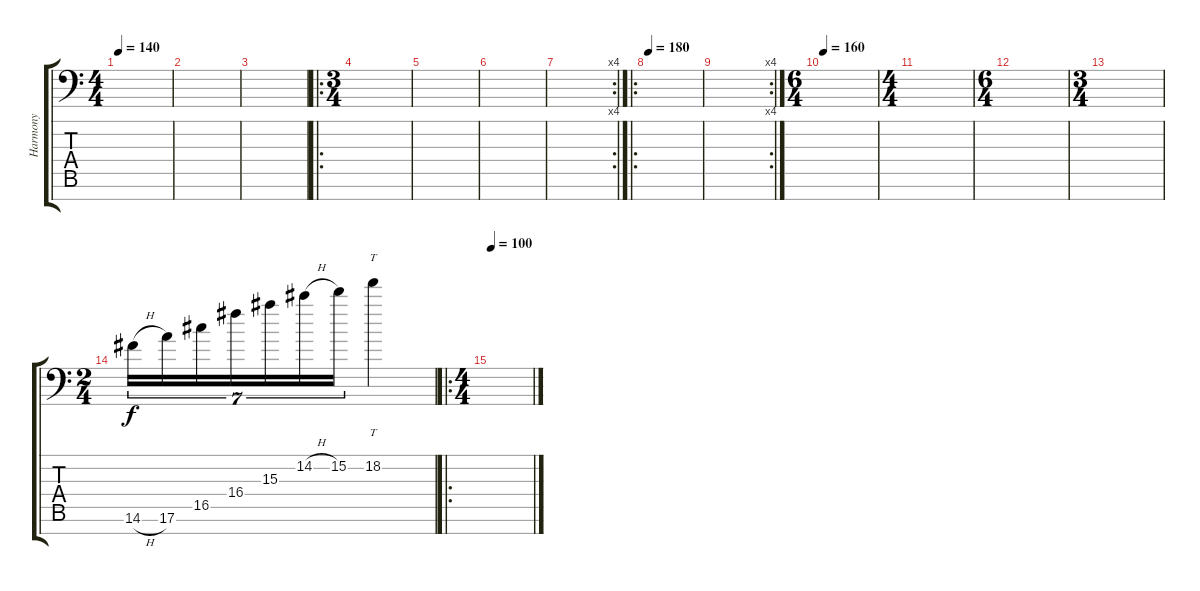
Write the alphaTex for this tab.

\track ("Harmony" "Harmony") {instrument distortionguitar}
\staff {score tabs}
\tuning (E4 B3 G3 D3 A2 E2 A1) {hide}
\ts (4 4)
\tempo 140
\clef f4
\ks c
|
|
|
\ro
\ts (3 4)
|
|
|
\rc 4
|
\ro
\tempo 180
|
\rc 4
|
\ts (6 4)
\tempo 160
|
\ts (4 4)
|
\ts (6 4)
|
\ts (3 4)
|
\ts (2 4)
14.6{h}.16{tu (7 4)} 17.6.16{tu (7 4)} 16.5.16{tu (7 4)} 16.4.16{tu (7 4)} 15.3.16{tu (7 4)} 14.2{h}.16{tu (7 4)} 15.2.16{tu (7 4)} 18.2.4{tt} |
\ro
\ts (4 4)
\tempo 100
